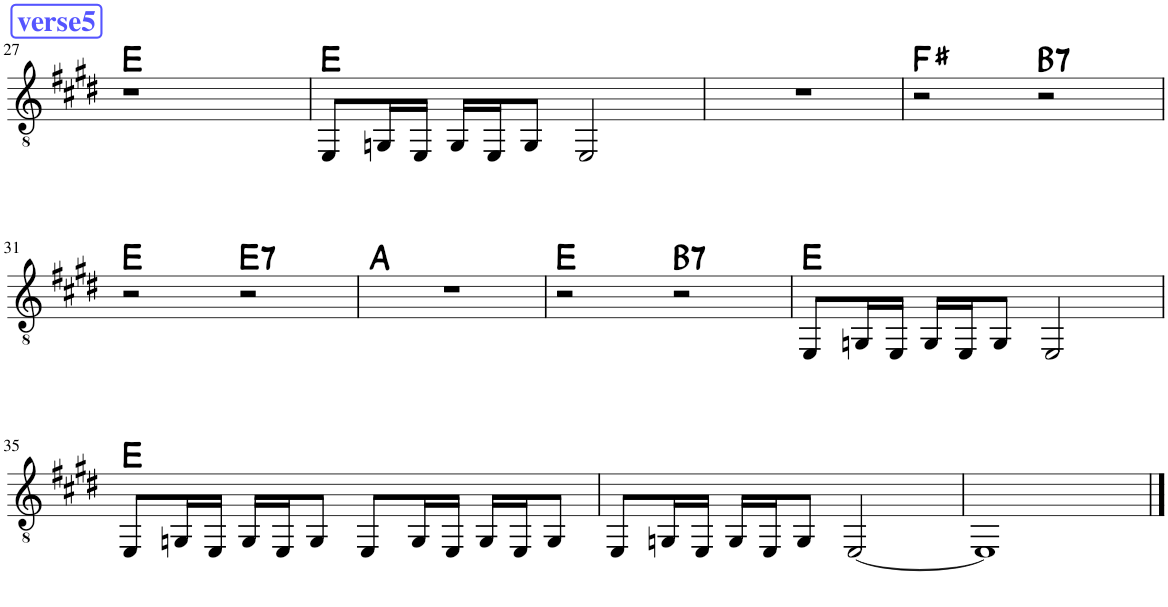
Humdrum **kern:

**kern	**harte
*part1	*part1
*staff1	*
*I"Classical Guitar	*
*I'Guit.	*
!!LO:PB:g=z
*clefGv2	*
*k[f#c#g#d#]	*
*M4/4	*
!!LO:REH:place=s1:a:B:cj:color=#5555FF:fs=14:t=verse5
=27	=27
1r	E:maj
=28	=28
8EE/L	E:maj
16GGn/L	.
16EE/JJ	.
16GG/LL	.
16EE/J	.
8GG/J	.
2EE/	.
=29	=29
1r	.
=30	=30
2r	F#:maj
!	!LO:H:kt=7
2r	B:7
!!LO:LB:g=z
=31	=31
2r	E:maj
!	!LO:H:kt=7
2r	E:7
=32	=32
1r	A:maj
=33	=33
2r	E:maj
!	!LO:H:kt=7
2r	B:7
=34	=34
8EE/L	E:maj
16GGn/L	.
16EE/JJ	.
16GG/LL	.
16EE/J	.
8GG/J	.
2EE/	.
!!LO:LB:g=z
=35	=35
8EE/L	E:maj
16GGn/L	.
16EE/JJ	.
16GG/LL	.
16EE/J	.
8GG/J	.
8EE/L	.
16GG/L	.
16EE/JJ	.
16GG/LL	.
16EE/J	.
8GG/J	.
=36	=36
8EE/L	.
16GGn/L	.
16EE/JJ	.
16GG/LL	.
16EE/J	.
8GG/J	.
[2EE/	.
=37	=37
1EE]	.
==	==
*-	*-
